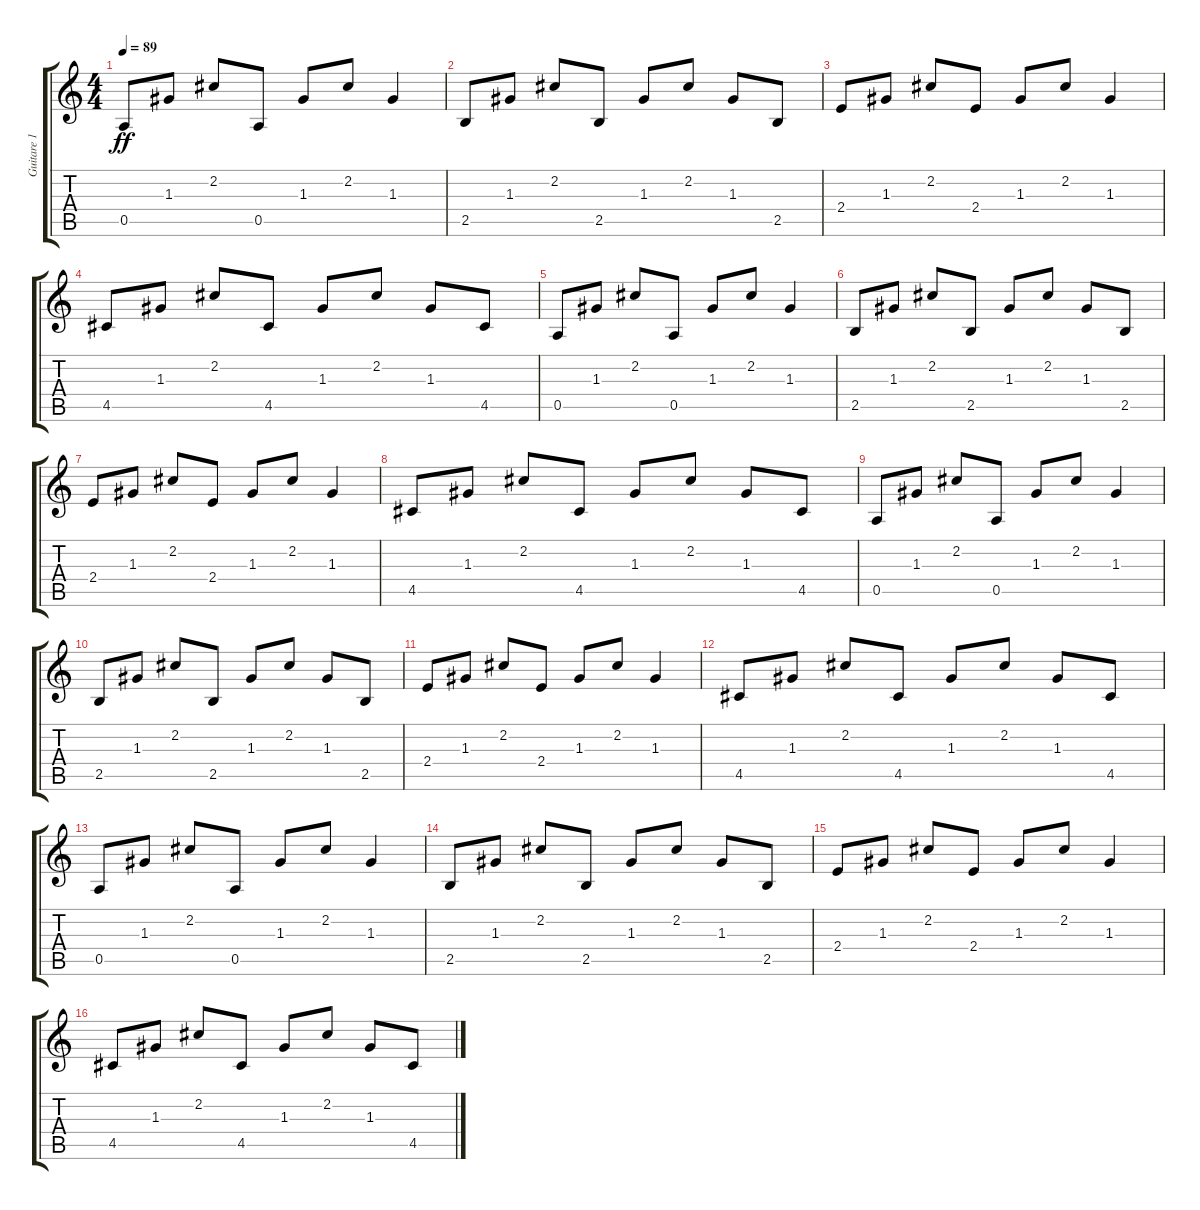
\track ("Guitare 1" "Guitare 1") {instrument electricguitarclean}
\staff {score tabs}
\tuning (E4 B3 G3 D3 A2 E2) {hide}
\ts (4 4)
\tempo 89
\clef g2
\ks c
0.5.8{dy ff} 1.3.8 2.2.8 0.5.8 1.3.8 2.2.8 1.3.4 |
2.5.8 1.3.8 2.2.8 2.5.8 1.3.8 2.2.8 1.3.8 2.5.8 |
2.4.8 1.3.8 2.2.8 2.4.8 1.3.8 2.2.8 1.3.4 |
4.5.8 1.3.8 2.2.8 4.5.8 1.3.8 2.2.8 1.3.8 4.5.8 |
0.5.8 1.3.8 2.2.8 0.5.8 1.3.8 2.2.8 1.3.4 |
2.5.8 1.3.8 2.2.8 2.5.8 1.3.8 2.2.8 1.3.8 2.5.8 |
2.4.8 1.3.8 2.2.8 2.4.8 1.3.8 2.2.8 1.3.4 |
4.5.8 1.3.8 2.2.8 4.5.8 1.3.8 2.2.8 1.3.8 4.5.8 |
0.5.8 1.3.8 2.2.8 0.5.8 1.3.8 2.2.8 1.3.4 |
2.5.8 1.3.8 2.2.8 2.5.8 1.3.8 2.2.8 1.3.8 2.5.8 |
2.4.8 1.3.8 2.2.8 2.4.8 1.3.8 2.2.8 1.3.4 |
4.5.8 1.3.8 2.2.8 4.5.8 1.3.8 2.2.8 1.3.8 4.5.8 |
0.5.8 1.3.8 2.2.8 0.5.8 1.3.8 2.2.8 1.3.4 |
2.5.8 1.3.8 2.2.8 2.5.8 1.3.8 2.2.8 1.3.8 2.5.8 |
2.4.8 1.3.8 2.2.8 2.4.8 1.3.8 2.2.8 1.3.4 |
4.5.8 1.3.8 2.2.8 4.5.8 1.3.8 2.2.8 1.3.8 4.5.8
